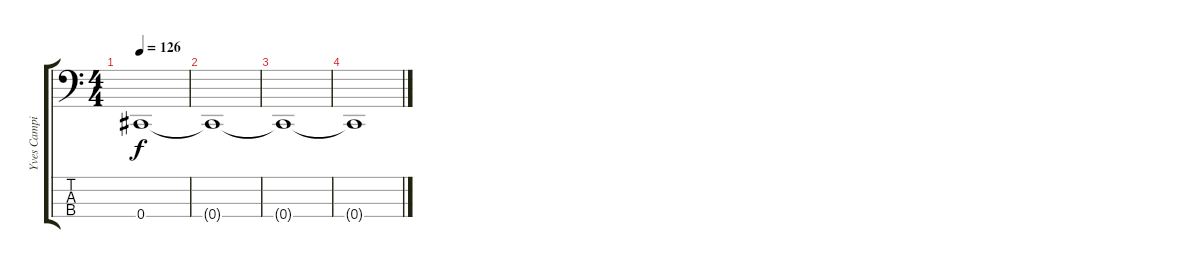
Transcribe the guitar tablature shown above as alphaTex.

\track ("Yves Campion" "Yves Campi") {instrument electricbassfinger}
\staff {score tabs}
\tuning (E2 B1 Gb1 Db1) {hide}
\ts (4 4)
\tempo 126
\clef f4
\ks c
0.4.1{dy f} |
0.4{t}.1 |
0.4{t}.1 |
0.4{t}.1
